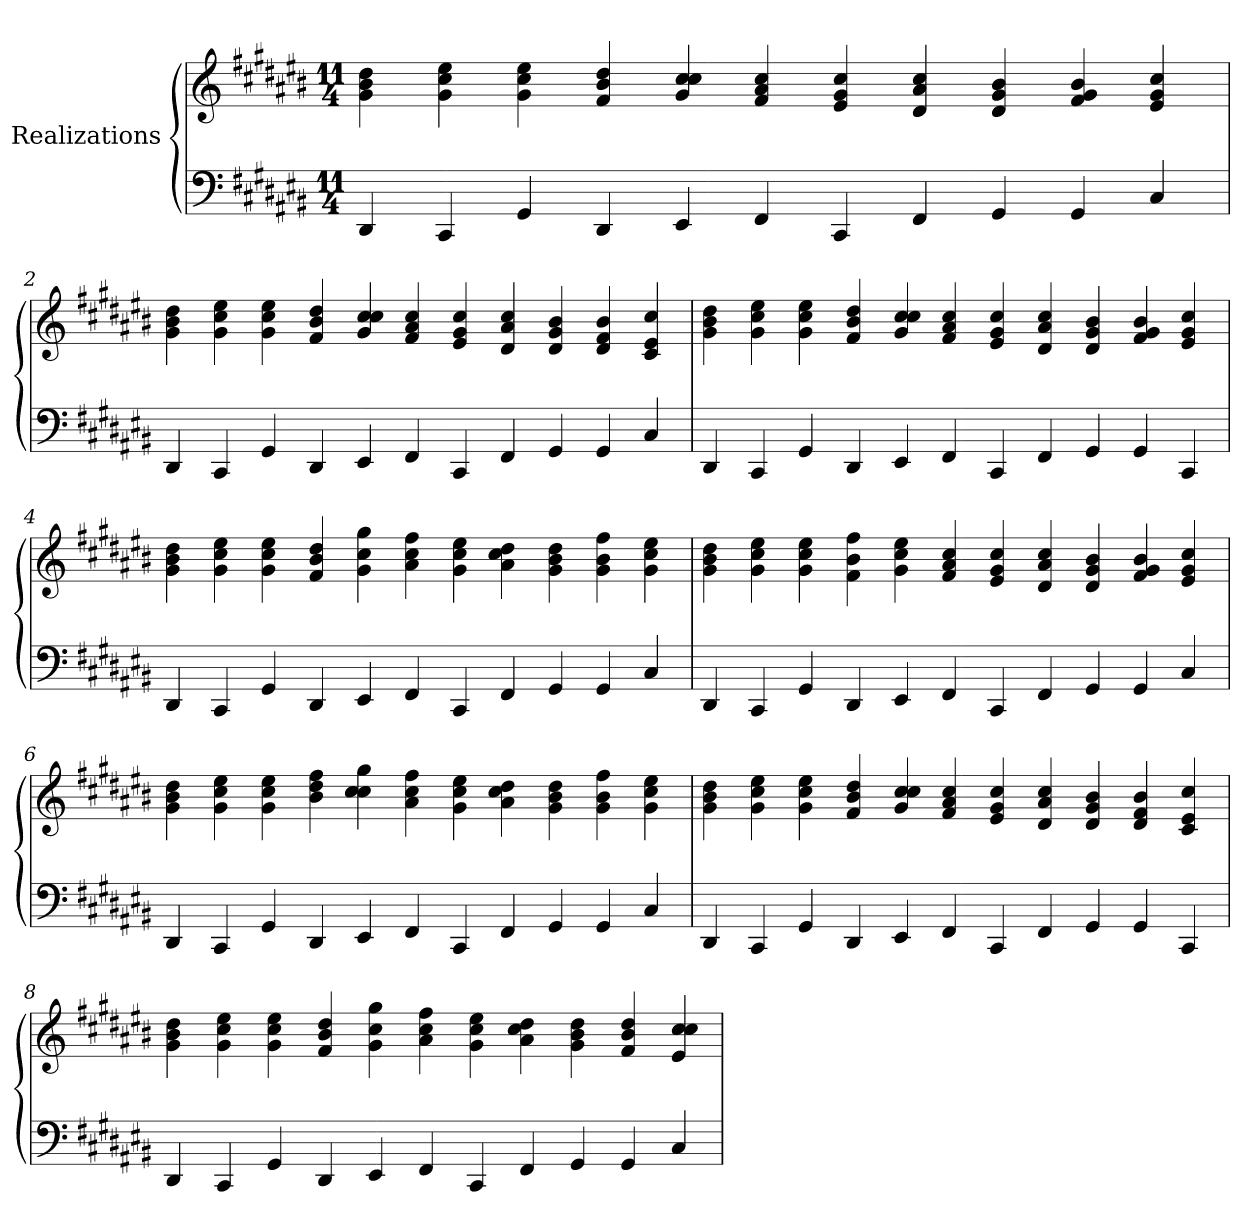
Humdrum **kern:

**kern	**kern
*part1	*part1
*staff2	*staff1
*I"Realizations	*
*clefF4	*clefG2
*k[f#c#g#d#a#e#b#]	*k[f#c#g#d#a#e#b#]
*C#:	*C#:
*M11/4	*M11/4
=1	=1
4DD#	4g# 4b# 4dd#
4CC#	4g# 4cc# 4ee#
4GG#	4g# 4cc# 4ee#
4DD#	4f# 4b# 4dd#
4EE#	4g# 4cc# 4cc#
4FF#	4f# 4a# 4cc#
4CC#	4e# 4g# 4cc#
4FF#	4d# 4a# 4cc#
4GG#	4d# 4g# 4b#
4GG#	4f# 4g# 4b#
4C#	4e# 4g# 4cc#
=2	=2
4DD#	4g# 4b# 4dd#
4CC#	4g# 4cc# 4ee#
4GG#	4g# 4cc# 4ee#
4DD#	4f# 4b# 4dd#
4EE#	4g# 4cc# 4cc#
4FF#	4f# 4a# 4cc#
4CC#	4e# 4g# 4cc#
4FF#	4d# 4a# 4cc#
4GG#	4d# 4g# 4b#
4GG#	4d# 4f# 4b#
4C#	4c# 4e# 4cc#
=3	=3
4DD#	4g# 4b# 4dd#
4CC#	4g# 4cc# 4ee#
4GG#	4g# 4cc# 4ee#
4DD#	4f# 4b# 4dd#
4EE#	4g# 4cc# 4cc#
4FF#	4f# 4a# 4cc#
4CC#	4e# 4g# 4cc#
4FF#	4d# 4a# 4cc#
4GG#	4d# 4g# 4b#
4GG#	4f# 4g# 4b#
4CC#	4e# 4g# 4cc#
=4	=4
4DD#	4g# 4b# 4dd#
4CC#	4g# 4cc# 4ee#
4GG#	4g# 4cc# 4ee#
4DD#	4f# 4b# 4dd#
4EE#	4g# 4cc# 4gg#
4FF#	4a# 4cc# 4ff#
4CC#	4g# 4cc# 4ee#
4FF#	4a# 4cc# 4dd#
4GG#	4g# 4b# 4dd#
4GG#	4g# 4b# 4ff#
4C#	4g# 4cc# 4ee#
=5	=5
4DD#	4g# 4b# 4dd#
4CC#	4g# 4cc# 4ee#
4GG#	4g# 4cc# 4ee#
4DD#	4f# 4b# 4ff#
4EE#	4g# 4cc# 4ee#
4FF#	4f# 4a# 4cc#
4CC#	4e# 4g# 4cc#
4FF#	4d# 4a# 4cc#
4GG#	4d# 4g# 4b#
4GG#	4f# 4g# 4b#
4C#	4e# 4g# 4cc#
=6	=6
4DD#	4g# 4b# 4dd#
4CC#	4g# 4cc# 4ee#
4GG#	4g# 4cc# 4ee#
4DD#	4b# 4dd# 4ff#
4EE#	4cc# 4cc# 4gg#
4FF#	4a# 4cc# 4ff#
4CC#	4g# 4cc# 4ee#
4FF#	4a# 4cc# 4dd#
4GG#	4g# 4b# 4dd#
4GG#	4g# 4b# 4ff#
4C#	4g# 4cc# 4ee#
=7	=7
4DD#	4g# 4b# 4dd#
4CC#	4g# 4cc# 4ee#
4GG#	4g# 4cc# 4ee#
4DD#	4f# 4b# 4dd#
4EE#	4g# 4cc# 4cc#
4FF#	4f# 4a# 4cc#
4CC#	4e# 4g# 4cc#
4FF#	4d# 4a# 4cc#
4GG#	4d# 4g# 4b#
4GG#	4d# 4f# 4b#
4CC#	4c# 4e# 4cc#
=8	=8
4DD#	4g# 4b# 4dd#
4CC#	4g# 4cc# 4ee#
4GG#	4g# 4cc# 4ee#
4DD#	4f# 4b# 4dd#
4EE#	4g# 4cc# 4gg#
4FF#	4a# 4cc# 4ff#
4CC#	4g# 4cc# 4ee#
4FF#	4a# 4cc# 4dd#
4GG#	4g# 4b# 4dd#
4GG#	4f# 4b# 4dd#
4C#	4e# 4cc# 4cc#
=	=
*-	*-
